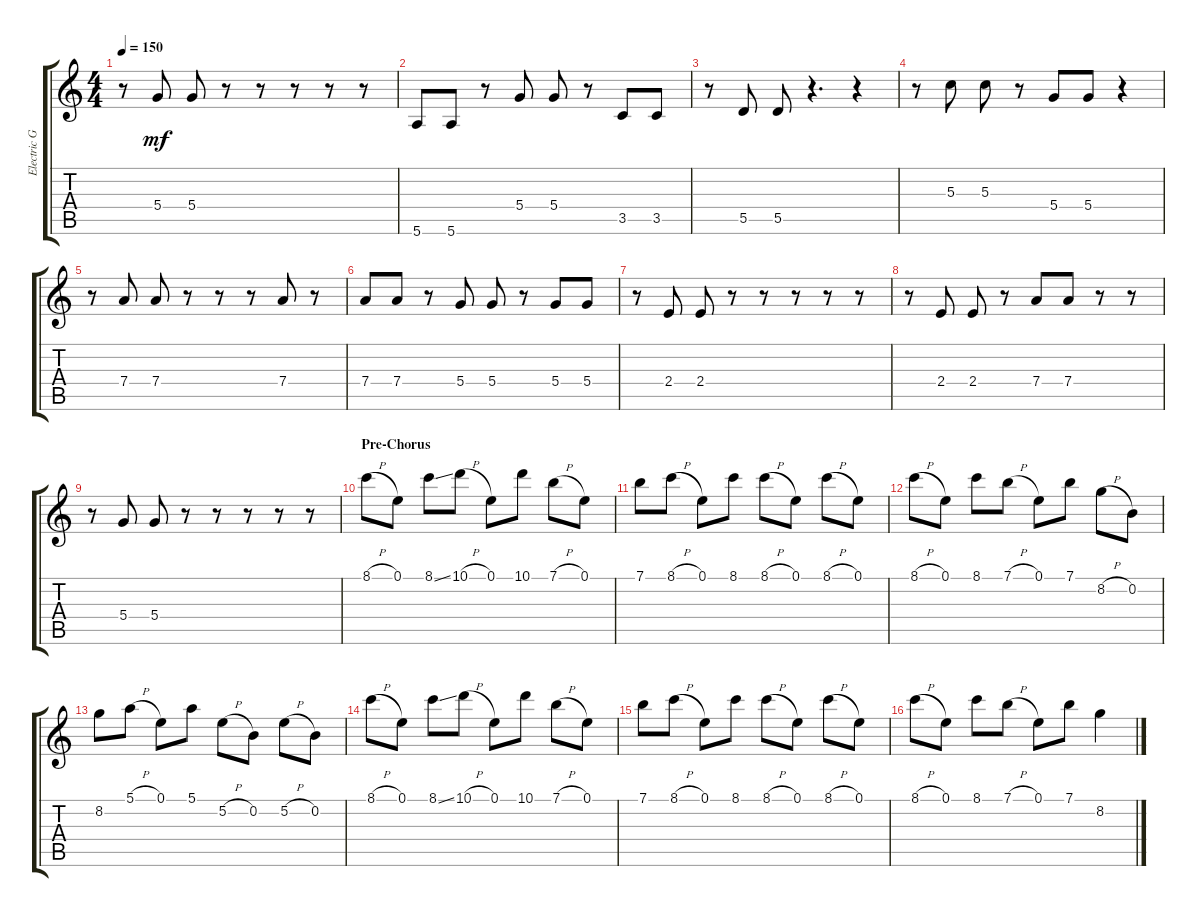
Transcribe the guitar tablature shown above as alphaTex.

\track ("Electric Guitar" "Electric G") {instrument distortionguitar}
\staff {score tabs}
\tuning (E4 B3 G3 D3 A2 E2) {hide}
\ts (4 4)
\tempo 150
\clef g2
\ks c
r.8{dy mf} 5.4.8 5.4.8 r.8 r.8 r.8 r.8 r.8 |
5.6.8 5.6.8 r.8 5.4.8 5.4.8 r.8 3.5.8 3.5.8 |
r.8 5.5.8 5.5.8 r.4{d} r.4 |
r.8 5.3.8 5.3.8 r.8 5.4.8 5.4.8 r.4 |
r.8 7.4.8 7.4.8 r.8 r.8 r.8 7.4.8 r.8 |
7.4.8 7.4.8 r.8 5.4.8 5.4.8 r.8 5.4.8 5.4.8 |
r.8 2.4.8 2.4.8 r.8 r.8 r.8 r.8 r.8 |
r.8 2.4.8 2.4.8 r.8 7.4.8 7.4.8 r.8 r.8 |
r.8 5.4.8 5.4.8 r.8 r.8 r.8 r.8 r.8 |
\section ("" "Pre-Chorus")
8.1{h}.8 0.1.8 8.1{ss}.8 10.1{h}.8 0.1.8 10.1.8 7.1{h}.8 0.1.8 |
7.1.8 8.1{h}.8 0.1.8 8.1.8 8.1{h}.8 0.1.8 8.1{h}.8 0.1.8 |
8.1{h}.8 0.1.8 8.1.8 7.1{h}.8 0.1.8 7.1.8 8.2{h}.8 0.2.8 |
8.2.8 5.1{h}.8 0.1.8 5.1.8 5.2{h}.8 0.2.8 5.2{h}.8 0.2.8 |
8.1{h}.8 0.1.8 8.1{ss}.8 10.1{h}.8 0.1.8 10.1.8 7.1{h}.8 0.1.8 |
7.1.8 8.1{h}.8 0.1.8 8.1.8 8.1{h}.8 0.1.8 8.1{h}.8 0.1.8 |
8.1{h}.8 0.1.8 8.1.8 7.1{h}.8 0.1.8 7.1.8 8.2.4
